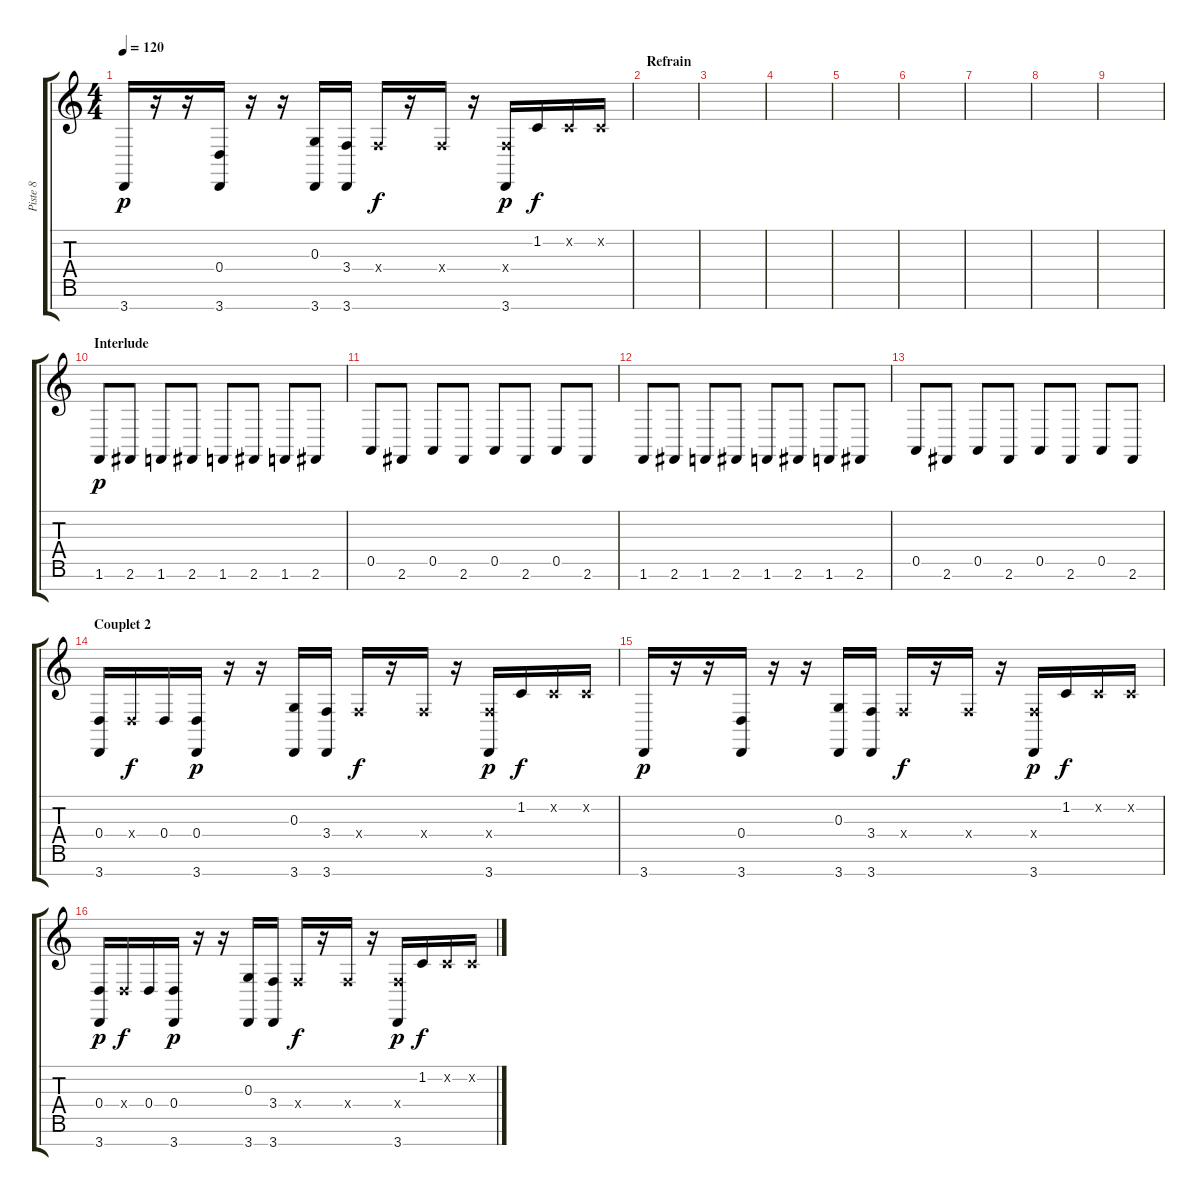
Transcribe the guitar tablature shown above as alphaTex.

\track ("Piste 8" "Piste 8") {instrument lead8bassandlead}
\staff {score tabs}
\tuning (E4 B3 G3 D3 A2 E2 B1) {hide}
\ts (4 4)
\tempo 120
\clef g2
\ks c
3.7.16{dy p} r.16 r.16 (0.4 3.7).16 r.16 r.16 (0.3 3.7).16 (3.4 3.7).16 3.4{x}.16{dy f} r.16 3.4{x}.16 r.16 (3.4{x} 3.7).16{dy p} 1.2.16{dy f} 1.2{x}.16 1.2{x}.16 |
\section ("" "Refrain")
|
|
|
|
|
|
|
|
\section ("" "Interlude")
1.6.8{dy p} 2.6.8 1.6.8 2.6.8 1.6.8 2.6.8 1.6.8 2.6.8 |
0.5.8 2.6.8 0.5.8 2.6.8 0.5.8 2.6.8 0.5.8 2.6.8 |
1.6.8 2.6.8 1.6.8 2.6.8 1.6.8 2.6.8 1.6.8 2.6.8 |
0.5.8 2.6.8 0.5.8 2.6.8 0.5.8 2.6.8 0.5.8 2.6.8 |
\section ("" "Couplet 2")
(0.4 3.7).16 0.4{x}.16{dy f} 0.4.16 (0.4 3.7).16{dy p} r.16 r.16 (0.3 3.7).16 (3.4 3.7).16 3.4{x}.16{dy f} r.16 3.4{x}.16 r.16 (3.4{x} 3.7).16{dy p} 1.2.16{dy f} 1.2{x}.16 1.2{x}.16 |
3.7.16{dy p} r.16 r.16 (0.4 3.7).16 r.16 r.16 (0.3 3.7).16 (3.4 3.7).16 3.4{x}.16{dy f} r.16 3.4{x}.16 r.16 (3.4{x} 3.7).16{dy p} 1.2.16{dy f} 1.2{x}.16 1.2{x}.16 |
(0.4 3.7).16{dy p} 0.4{x}.16{dy f} 0.4.16 (0.4 3.7).16{dy p} r.16 r.16 (0.3 3.7).16 (3.4 3.7).16 3.4{x}.16{dy f} r.16 3.4{x}.16 r.16 (3.4{x} 3.7).16{dy p} 1.2.16{dy f} 1.2{x}.16 1.2{x}.16
